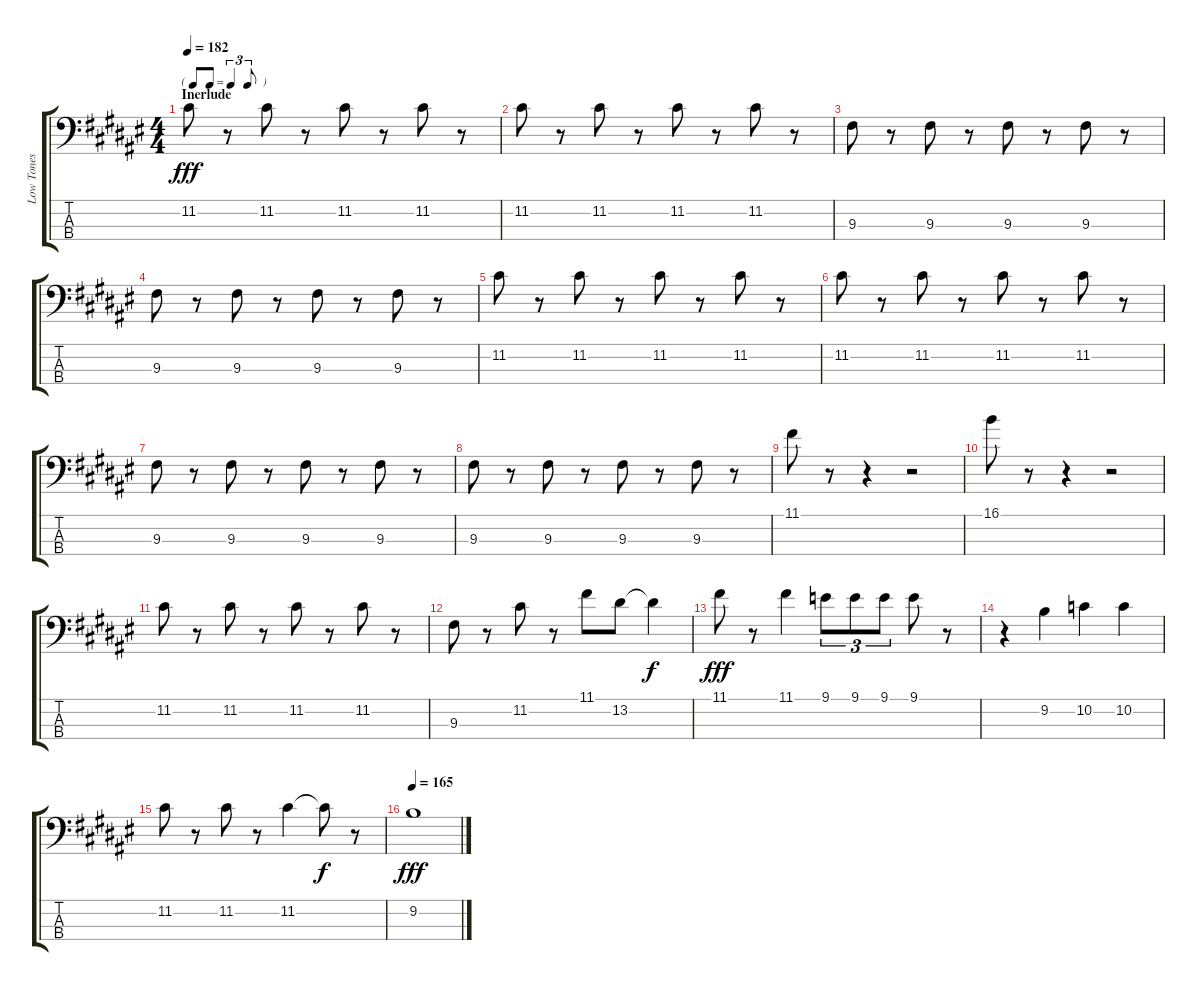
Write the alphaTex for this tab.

\track ("Low Tones" "Low Tones") {instrument acousticbass}
\staff {score tabs}
\tuning (G2 D2 A1 E1) {hide}
\ts (4 4)
\tf triplet8th
\section ("" "Inerlude")
\tempo 182
\clef f4
\ks f#
11.2.8{dy fff} r.8 11.2.8 r.8 11.2.8 r.8 11.2.8 r.8 |
11.2.8 r.8 11.2.8 r.8 11.2.8 r.8 11.2.8 r.8 |
9.3.8 r.8 9.3.8 r.8 9.3.8 r.8 9.3.8 r.8 |
9.3.8 r.8 9.3.8 r.8 9.3.8 r.8 9.3.8 r.8 |
11.2.8 r.8 11.2.8 r.8 11.2.8 r.8 11.2.8 r.8 |
11.2.8 r.8 11.2.8 r.8 11.2.8 r.8 11.2.8 r.8 |
9.3.8 r.8 9.3.8 r.8 9.3.8 r.8 9.3.8 r.8 |
9.3.8 r.8 9.3.8 r.8 9.3.8 r.8 9.3.8 r.8 |
11.1.8 r.8 r.4 r.2 |
16.1.8 r.8 r.4 r.2 |
11.2.8 r.8 11.2.8 r.8 11.2.8 r.8 11.2.8 r.8 |
9.3.8 r.8 11.2.8 r.8 11.1.8 13.2.8 13.2{t}.4{dy f} |
11.1.8{dy fff} r.8 11.1.4 9.1.8{tu (3 2)} 9.1.8{tu (3 2)} 9.1.8{tu (3 2)} 9.1.8 r.8 |
r.4 9.2.4 10.2.4 10.2.4 |
11.2.8 r.8 11.2.8 r.8 11.2.4 11.2{t}.8{dy f} r.8 |
\tempo 165
9.2.1{dy fff}
